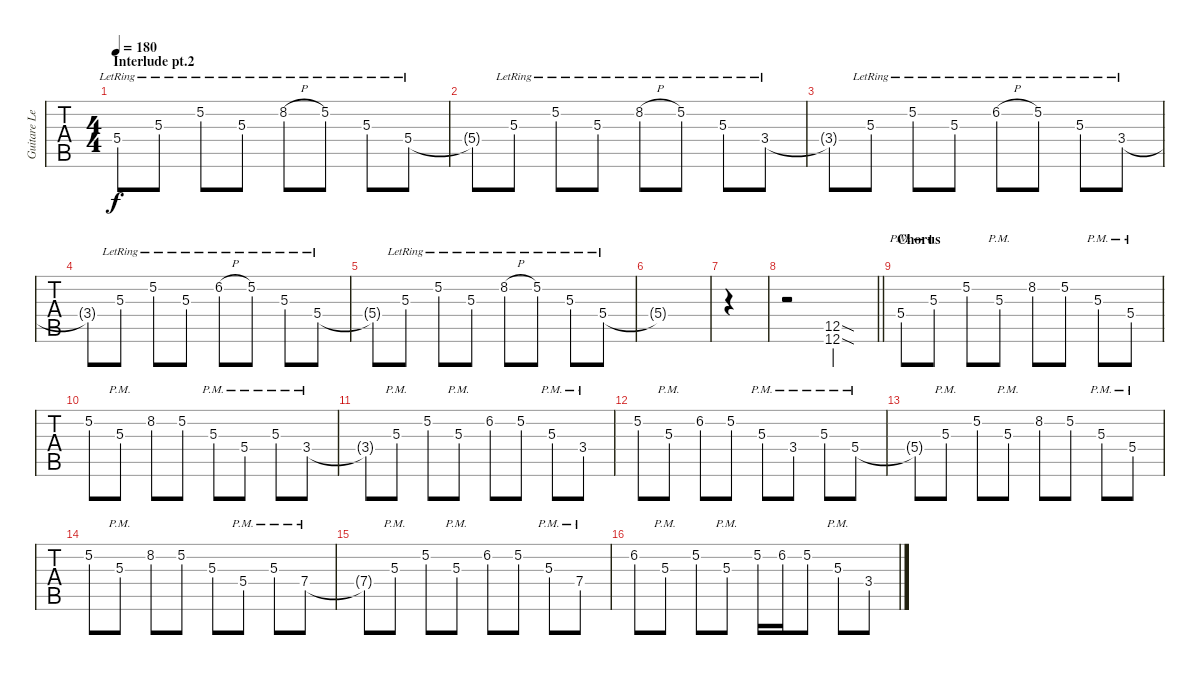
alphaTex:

\track ("Guitare Lead 2" "Guitare Le") {instrument distortionguitar}
\staff {tabs}
\tuning (D4 A3 F3 C3 G2 C2) {hide}
\ts (4 4)
\section ("" "Interlude pt.2")
\tempo 180
\clef g2
\ks c
5.4{lr}.8{dy f instrument acousticguitarsteel} 5.3{lr}.8 5.2{lr}.8 5.3{lr}.8 8.2{h lr}.8 5.2{lr}.8 5.3{lr}.8 5.4{lr}.8 |
5.4{t}.8 5.3{lr}.8 5.2{lr}.8 5.3{lr}.8 8.2{h lr}.8 5.2{lr}.8 5.3{lr}.8 3.4{lr}.8 |
3.4{t}.8 5.3{lr}.8 5.2{lr}.8 5.3{lr}.8 6.2{h lr}.8 5.2{lr}.8 5.3{lr}.8 3.4{lr}.8 |
3.4{t}.8 5.3{lr}.8 5.2{lr}.8 5.3{lr}.8 6.2{h lr}.8 5.2{lr}.8 5.3{lr}.8 5.4{lr}.8 |
5.4{t}.8 5.3{lr}.8 5.2{lr}.8 5.3{lr}.8 8.2{h lr}.8 5.2{lr}.8 5.3{lr}.8 5.4{lr}.8 |
5.4{t}.1 |
|
\barLineRight lightlight
r.2 (12.5{sod} 12.6{sod}).2{instrument distortionguitar} |
\section ("" "Chorus")
5.4{pm}.8 5.3{pm}.8 5.2.8 5.3{pm}.8 8.2.8 5.2.8 5.3{pm}.8 5.4{pm}.8 |
5.2.8 5.3{pm}.8 8.2.8 5.2.8 5.3{pm}.8 5.4{pm}.8 5.3{pm}.8 3.4{pm}.8 |
3.4{t}.8 5.3{pm}.8 5.2.8 5.3{pm}.8 6.2.8 5.2.8 5.3{pm}.8 3.4{pm}.8 |
5.2.8 5.3{pm}.8 6.2.8 5.2.8 5.3{pm}.8 3.4{pm}.8 5.3{pm}.8 5.4{pm}.8 |
5.4{t}.8 5.3{pm}.8 5.2.8 5.3{pm}.8 8.2.8 5.2.8 5.3{pm}.8 5.4{pm}.8 |
5.2.8 5.3{pm}.8 8.2.8 5.2.8 5.3.8 5.4{pm}.8 5.3{pm}.8 7.4{pm}.8 |
7.4{t}.8 5.3{pm}.8 5.2.8 5.3{pm}.8 6.2.8 5.2.8 5.3{pm}.8 7.4{pm}.8 |
6.2.8 5.3{pm}.8 5.2.8 5.3{pm}.8 5.2.16 6.2.16 5.2.8 5.3{pm}.8 3.4.8
